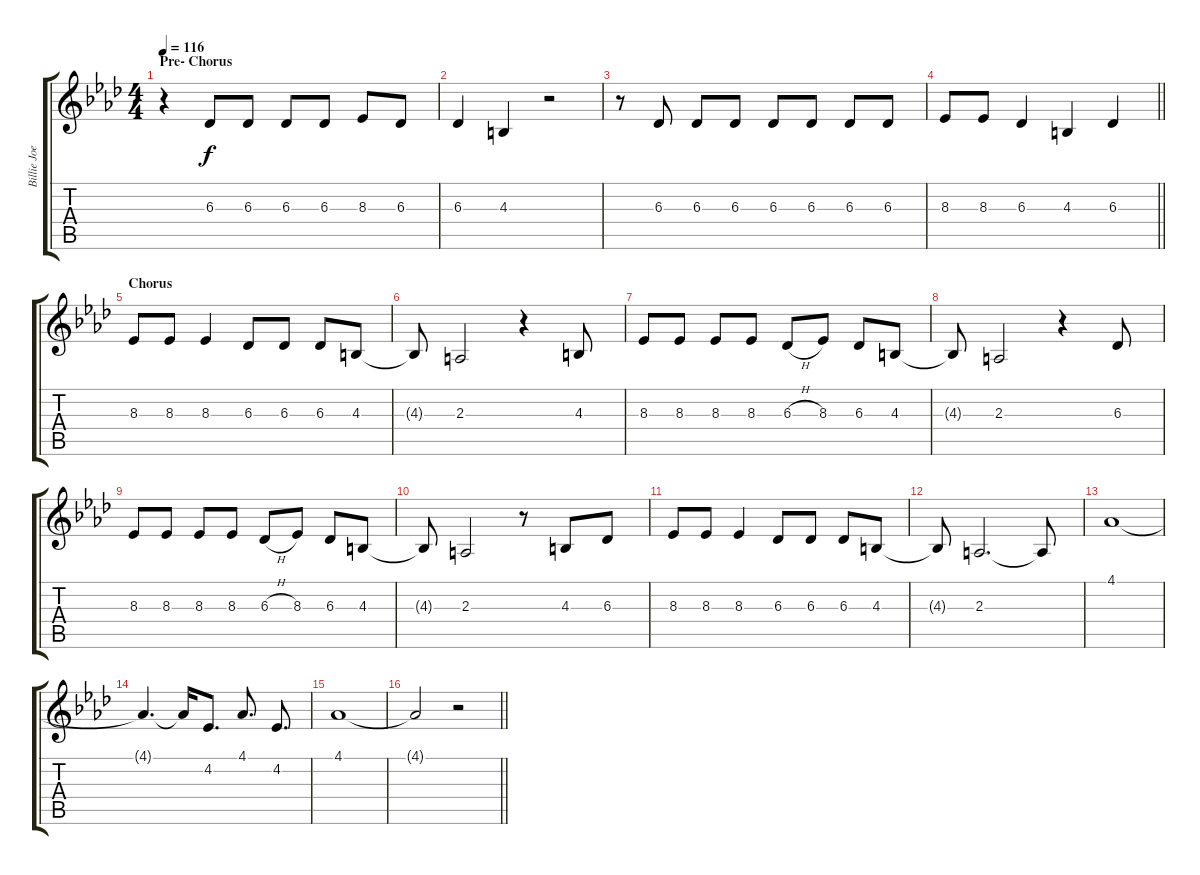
\track ("Billie Joe (Vocals)" "Billie Joe") {instrument trumpet}
\staff {score tabs}
\tuning (E4 B3 G3 D3 A2 E2) {hide}
\ts (4 4)
\section ("" "Pre- Chorus")
\tempo 116
\clef g2
\ks ab
r.4{dy f} 6.3.8 6.3.8 6.3.8 6.3.8 8.3.8 6.3.8 |
6.3.4 4.3.4 r.2 |
r.8 6.3.8 6.3.8 6.3.8 6.3.8 6.3.8 6.3.8 6.3.8 |
\barLineRight lightlight
8.3.8 8.3.8 6.3.4 4.3.4 6.3.4 |
\section ("" "Chorus")
8.3.8 8.3.8 8.3.4 6.3.8 6.3.8 6.3.8 4.3.8 |
4.3{t}.8 2.3.2 r.4 4.3.8 |
8.3.8 8.3.8 8.3.8 8.3.8 6.3{h}.8 8.3.8 6.3.8 4.3.8 |
4.3{t}.8 2.3.2 r.4 6.3.8 |
8.3.8 8.3.8 8.3.8 8.3.8 6.3{h}.8 8.3.8 6.3.8 4.3.8 |
4.3{t}.8 2.3.2 r.8 4.3.8 6.3.8 |
8.3.8 8.3.8 8.3.4 6.3.8 6.3.8 6.3.8 4.3.8 |
4.3{t}.8 2.3.2{d} 2.3{t}.8 |
4.1.1 |
4.1{t}.4{d} 4.1{t}.16 4.2.8{d} 4.1.8{d} 4.2.8{d} |
4.1.1 |
\barLineRight lightlight
4.1{t}.2 r.2
